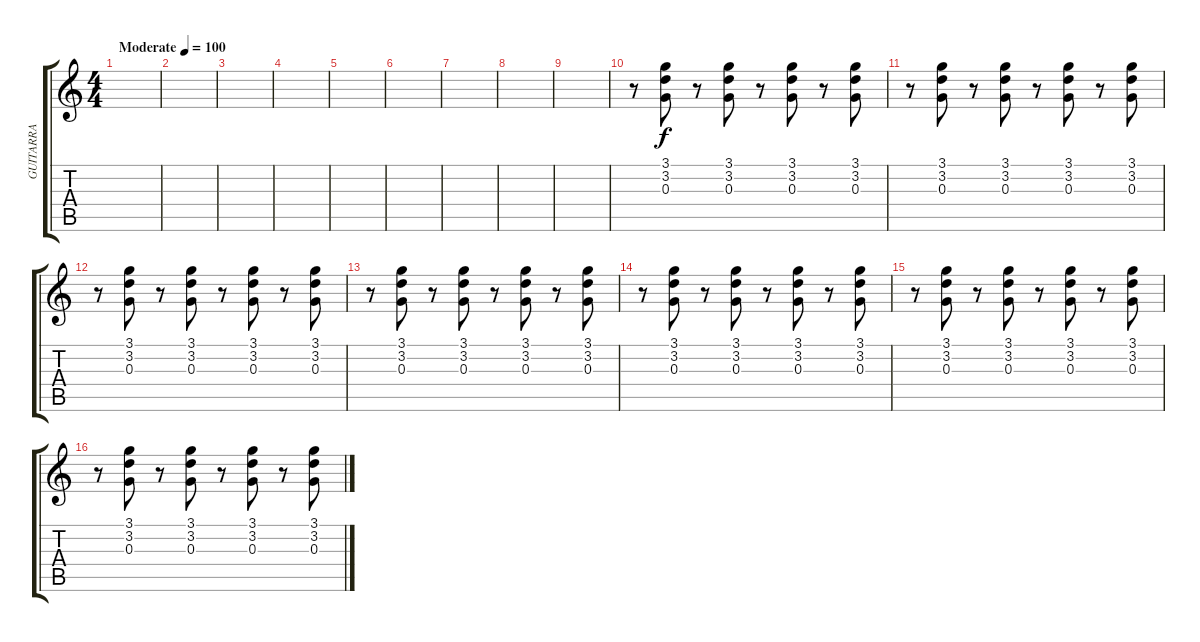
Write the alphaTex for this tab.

\track ("GUITARRA" "GUITARRA") {instrument electricguitarclean}
\staff {score tabs}
\tuning (E4 B3 G3 D3 A2 E2) {hide}
\ts (4 4)
\tempo (100 "Moderate")
\clef g2
\ks c
|
|
|
|
|
|
|
|
|
r.8 (3.1 3.2 0.3).8 r.8 (3.1 3.2 0.3).8 r.8 (3.1 3.2 0.3).8 r.8 (3.1 3.2 0.3).8 |
r.8 (3.1 3.2 0.3).8 r.8 (3.1 3.2 0.3).8 r.8 (3.1 3.2 0.3).8 r.8 (3.1 3.2 0.3).8 |
r.8 (3.1 3.2 0.3).8 r.8 (3.1 3.2 0.3).8 r.8 (3.1 3.2 0.3).8 r.8 (3.1 3.2 0.3).8 |
r.8 (3.1 3.2 0.3).8 r.8 (3.1 3.2 0.3).8 r.8 (3.1 3.2 0.3).8 r.8 (3.1 3.2 0.3).8 |
r.8 (3.1 3.2 0.3).8 r.8 (3.1 3.2 0.3).8 r.8 (3.1 3.2 0.3).8 r.8 (3.1 3.2 0.3).8 |
r.8 (3.1 3.2 0.3).8 r.8 (3.1 3.2 0.3).8 r.8 (3.1 3.2 0.3).8 r.8 (3.1 3.2 0.3).8 |
r.8 (3.1 3.2 0.3).8 r.8 (3.1 3.2 0.3).8 r.8 (3.1 3.2 0.3).8 r.8 (3.1 3.2 0.3).8
